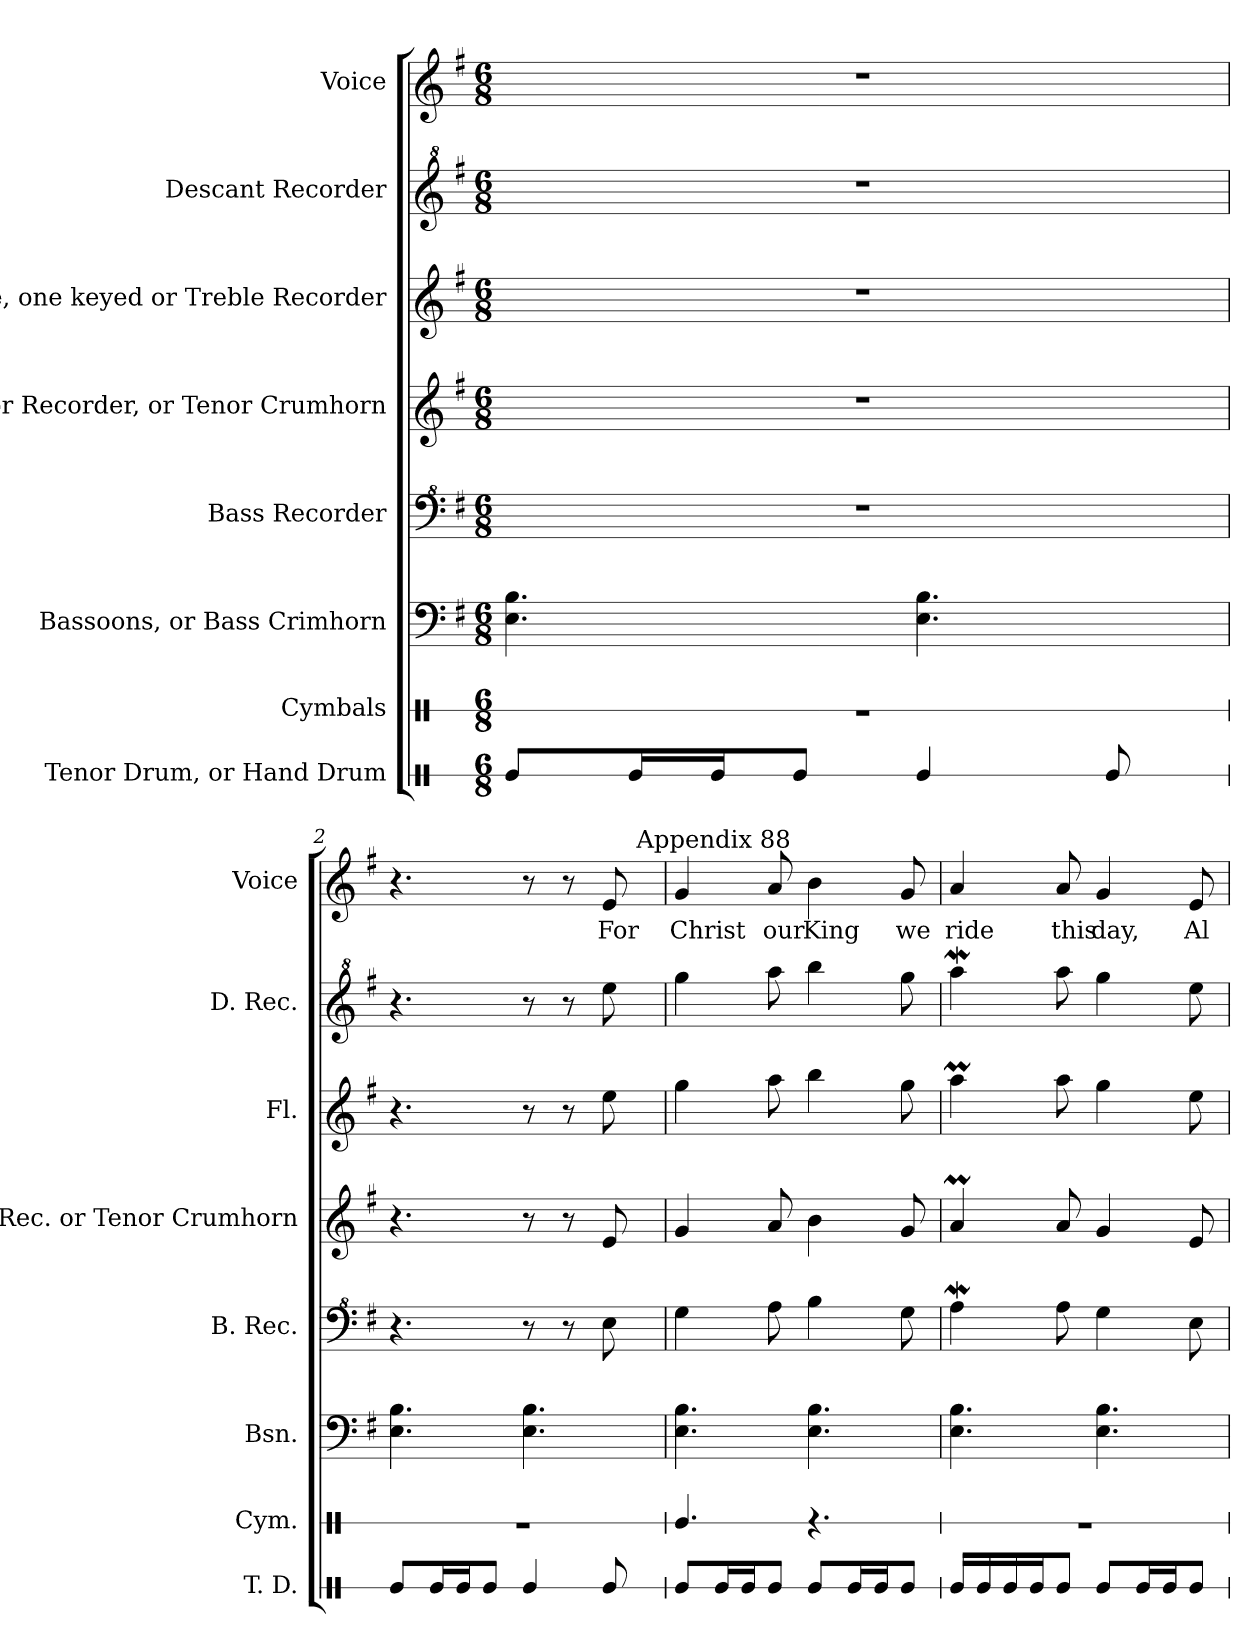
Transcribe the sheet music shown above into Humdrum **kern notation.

**kern	**kern	**kern	**kern	**kern	**kern	**kern	**kern	**text
*part8	*part7	*part6	*part5	*part4	*part3	*part2	*part1	*part1
*staff8	*staff7	*staff6	*staff5	*staff4	*staff3	*staff2	*staff1	*staff1
*I"Tenor Drum, or Hand Drum	*I"Cymbals	*I"Bassoons, or Bass Crimhorn	*I"Bass Recorder	*I"Tenor Recorder, or Tenor Crumhorn	*I"Flute, one keyed or Treble Recorder	*I"Descant Recorder	*I"Voice	*
*I'T. D.	*I'Cym.	*I'Bsn.	*I'B. Rec.	*I'T. Rec. or Tenor Crumhorn	*I'Fl.	*I'D. Rec.	*I'Voice	*
!!LO:PB:g=z
*stria1	*stria1	*	*	*	*	*	*	*
*clefX	*clefX	*clefF4	*clefF^4	*clefG2	*clefG2	*clefG^2	*clefG2	*
*	*	*	*ITrd-7c-12	*	*	*ITrd-7c-12	*	*
*k[]	*k[]	*k[f#]	*k[f#]	*k[f#]	*k[f#]	*k[f#]	*k[f#]	*
*C:	*C:	*G:	*G:	*G:	*G:	*G:	*G:	*
*M6/8	*M6/8	*M6/8	*M6/8	*M6/8	*M6/8	*M6/8	*M6/8	*
*MM102	*MM102	*MM102	*MM102	*MM102	*MM102	*MM102	*MM102	*
=1	=1	=1	=1	=1	=1	=1	=1	=1
!	!LO:N:vis=1	!	!LO:N:vis=1	!LO:N:vis=1	!LO:N:vis=1	!LO:N:vis=1	!LO:N:vis=1	!
8Rei/L	2.r	4.Ei\ 4.Bi	2.r	2.r	2.r	2.r	2.r	.
16Rei/L	.	.	.	.	.	.	.	.
16Rei/J	.	.	.	.	.	.	.	.
8Rei/J	.	.	.	.	.	.	.	.
4Rei/	.	4.Ei\ 4.Bi	.	.	.	.	.	.
8Rei/	.	.	.	.	.	.	.	.
=2	=2	=2	=2	=2	=2	=2	=2	=2
!	!LO:N:vis=1	!	!	!	!	!	!	!
*	*	*	*	*	*	*	*^	*
8Rei/L	2.r	4.Ei\ 4.Bi	4.r	4.r	4.r	4.r	4.r	2ryy	.
16Rei/L	.	.	.	.	.	.	.	.	.
16Rei/J	.	.	.	.	.	.	.	.	.
8Rei/J	.	.	.	.	.	.	.	.	.
4Rei/	.	4.Ei\ 4.Bi	8r	8r	8r	8r	8r	.	.
.	.	.	8r	8r	8r	8r	8r	8ryy	.
!	!	!	!	!	!	!	!	!	!LO:LY:b:color=#000000
8Rei/	.	.	8eei\	8ei/	8eei\	8eeeei\	8ei/	32ryy	For
.	.	.	.	.	.	.	.	64...ryy	.
!	!	!	!	!	!	!	!	!LO:TX:a:t=Appendix 88	!
.	.	.	.	.	.	.	.	16ryy	.
.	.	.	.	.	.	.	.	512ryy	.
*	*	*	*	*	*	*	*v	*v	*
=3	=3	=3	=3	=3	=3	=3	=3	=3
*	*	*	*	*	*	*	*^	*
!	!	!	!	!	!	!	!	!	!LO:LY:b:color=#000000
*	*	*	*	*	*	*	*v	*v	*
8Rei/L	4.Rei/	4.Ei\ 4.Bi	4ggi\	4gi/	4ggi\	4ggggi\	4gi/	Christ
16Rei/L	.	.	.	.	.	.	.	.
16Rei/J	.	.	.	.	.	.	.	.
!	!	!	!	!	!	!	!	!LO:LY:b:color=#000000
8Rei/J	.	.	8aai\	8ai/	8aai\	8aaaai\	8ai/	our
!	!	!	!	!	!	!	!	!LO:LY:b:color=#000000
8Rei/L	4.r	4.Ei\ 4.Bi	4bbi\	4bi\	4bbi\	4bbbbi\	4bi\	King
16Rei/L	.	.	.	.	.	.	.	.
16Rei/J	.	.	.	.	.	.	.	.
!	!	!	!	!	!	!	!	!LO:LY:b:color=#000000
8Rei/J	.	.	8ggi\	8gi/	8ggi\	8ggggi\	8gi/	we
=4	=4	=4	=4	=4	=4	=4	=4	=4
!	!LO:N:vis=1	!	!	!	!	!	!	!
!	!	!	!	!	!	!	!	!LO:LY:b:color=#000000
16Rei/LL	2.r	4.Ei\ 4.Bi	4aaWi\	4aMi/	4aaMi\	4aaaaWi\	4ai/	ride
16Rei/	.	.	.	.	.	.	.	.
16Rei/	.	.	.	.	.	.	.	.
16Rei/J	.	.	.	.	.	.	.	.
!	!	!	!	!	!	!	!	!LO:LY:b:color=#000000
8Rei/J	.	.	8aai\	8ai/	8aai\	8aaaai\	8ai/	this
!	!	!	!	!	!	!	!	!LO:LY:b:color=#000000
8Rei/L	.	4.Ei\ 4.Bi	4ggi\	4gi/	4ggi\	4ggggi\	4gi/	day,
16Rei/L	.	.	.	.	.	.	.	.
16Rei/J	.	.	.	.	.	.	.	.
!	!	!	!	!	!	!	!	!LO:LY:b:color=#000000
8Rei/J	.	.	8eei\	8ei/	8eei\	8eeeei\	8ei/	Al-
=	=	=	=	=	=	=	=	=
*-	*-	*-	*-	*-	*-	*-	*-	*-
